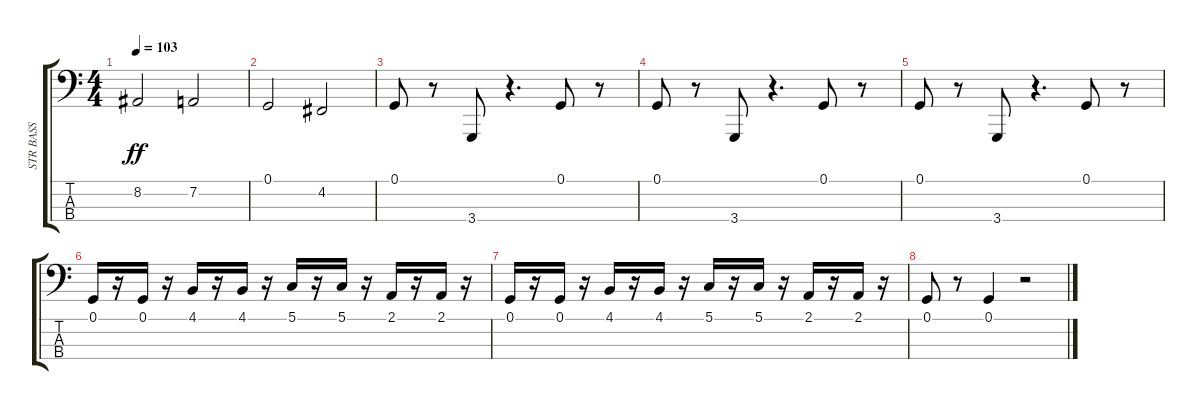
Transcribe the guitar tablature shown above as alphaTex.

\track ("STR BASS" "STR BASS") {instrument stringensemble1}
\staff {score tabs}
\tuning (G2 D2 A1 E1) {hide}
\ts (4 4)
\tempo 103
\clef f4
\ks c
8.2.2{dy ff} 7.2.2 |
0.1.2 4.2.2 |
0.1.8 r.8 3.4.8 r.4{d} 0.1.8 r.8 |
0.1.8 r.8 3.4.8 r.4{d} 0.1.8 r.8 |
0.1.8 r.8 3.4.8 r.4{d} 0.1.8 r.8 |
0.1.16 r.16 0.1.16 r.16 4.1.16 r.16 4.1.16 r.16 5.1.16 r.16 5.1.16 r.16 2.1.16 r.16 2.1.16 r.16 |
0.1.16 r.16 0.1.16 r.16 4.1.16 r.16 4.1.16 r.16 5.1.16 r.16 5.1.16 r.16 2.1.16 r.16 2.1.16 r.16 |
0.1.8 r.8 0.1.4 r.2
